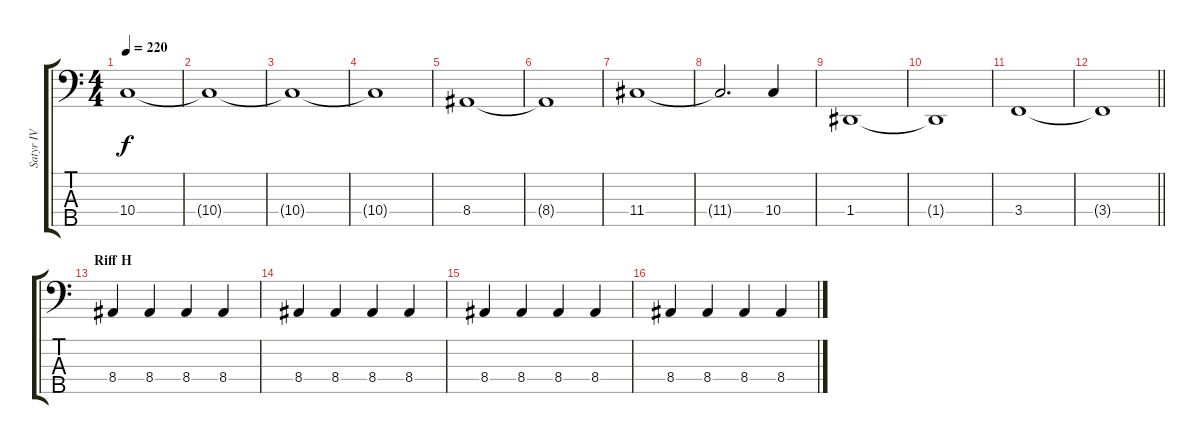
\track ("Satyr IV" "Satyr IV") {instrument electricbasspick}
\staff {score tabs}
\tuning (F2 C2 G1 D1 A0) {hide}
\ts (4 4)
\tempo 220
\clef f4
\ks c
10.4.1{dy f} |
10.4{t}.1 |
10.4{t}.1 |
10.4{t}.1 |
8.4.1 |
8.4{t}.1 |
11.4.1 |
11.4{t}.2{d} 10.4.4 |
1.4.1 |
1.4{t}.1 |
3.4.1 |
\barLineRight lightlight
3.4{t}.1 |
\section ("" "Riff H")
8.4.4 8.4.4 8.4.4 8.4.4 |
8.4.4 8.4.4 8.4.4 8.4.4 |
8.4.4 8.4.4 8.4.4 8.4.4 |
8.4.4 8.4.4 8.4.4 8.4.4
